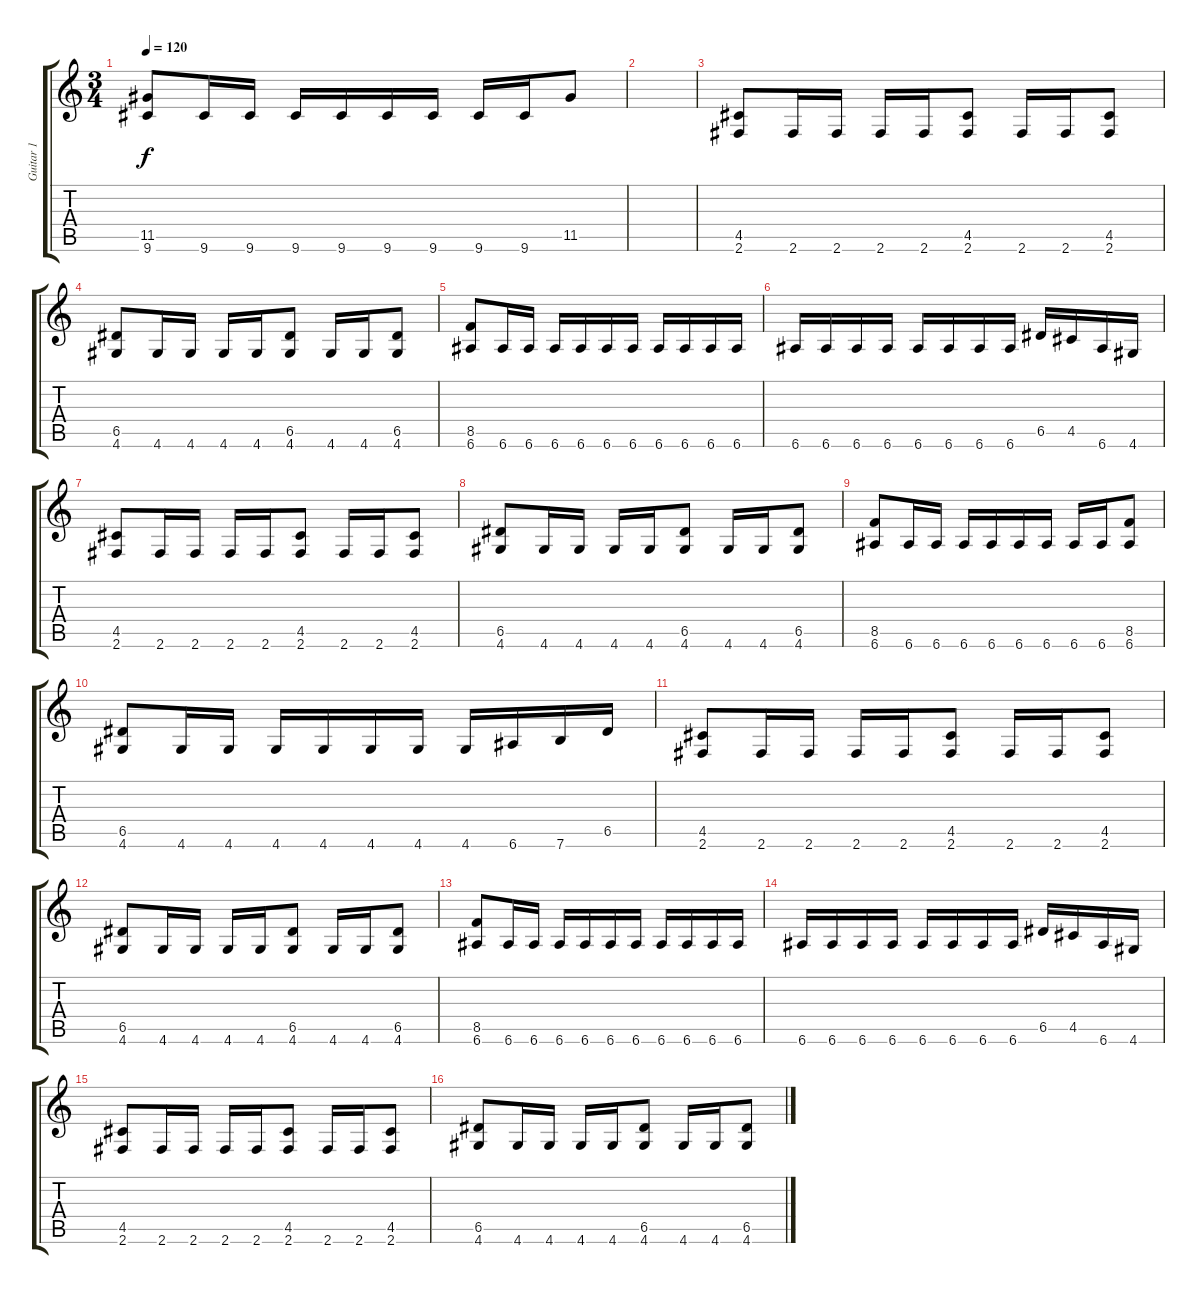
\track ("Guitar 1" "Guitar 1") {instrument distortionguitar}
\staff {score tabs}
\tuning (E4 B3 G3 D3 A2 E2) {hide}
\ts (3 4)
\tempo 120
\clef g2
\ks c
(11.5 9.6).8{dy f} 9.6.16 9.6.16 9.6.16 9.6.16 9.6.16 9.6.16 9.6.16 9.6.16 11.5.8 |
|
(4.5 2.6).8 2.6.16 2.6.16 2.6.16 2.6.16 (4.5 2.6).8 2.6.16 2.6.16 (4.5 2.6).8 |
(6.5 4.6).8 4.6.16 4.6.16 4.6.16 4.6.16 (6.5 4.6).8 4.6.16 4.6.16 (6.5 4.6).8 |
(8.5 6.6).8 6.6.16 6.6.16 6.6.16 6.6.16 6.6.16 6.6.16 6.6.16 6.6.16 6.6.16 6.6.16 |
6.6.16 6.6.16 6.6.16 6.6.16 6.6.16 6.6.16 6.6.16 6.6.16 6.5.16 4.5.16 6.6.16 4.6.16 |
(4.5 2.6).8 2.6.16 2.6.16 2.6.16 2.6.16 (4.5 2.6).8 2.6.16 2.6.16 (4.5 2.6).8 |
(6.5 4.6).8 4.6.16 4.6.16 4.6.16 4.6.16 (6.5 4.6).8 4.6.16 4.6.16 (6.5 4.6).8 |
(8.5 6.6).8 6.6.16 6.6.16 6.6.16 6.6.16 6.6.16 6.6.16 6.6.16 6.6.16 (8.5 6.6).8 |
(6.5 4.6).8 4.6.16 4.6.16 4.6.16 4.6.16 4.6.16 4.6.16 4.6.16 6.6.16 7.6.16 6.5.16 |
(4.5 2.6).8 2.6.16 2.6.16 2.6.16 2.6.16 (4.5 2.6).8 2.6.16 2.6.16 (4.5 2.6).8 |
(6.5 4.6).8 4.6.16 4.6.16 4.6.16 4.6.16 (6.5 4.6).8 4.6.16 4.6.16 (6.5 4.6).8 |
(8.5 6.6).8 6.6.16 6.6.16 6.6.16 6.6.16 6.6.16 6.6.16 6.6.16 6.6.16 6.6.16 6.6.16 |
6.6.16 6.6.16 6.6.16 6.6.16 6.6.16 6.6.16 6.6.16 6.6.16 6.5.16 4.5.16 6.6.16 4.6.16 |
(4.5 2.6).8 2.6.16 2.6.16 2.6.16 2.6.16 (4.5 2.6).8 2.6.16 2.6.16 (4.5 2.6).8 |
(6.5 4.6).8 4.6.16 4.6.16 4.6.16 4.6.16 (6.5 4.6).8 4.6.16 4.6.16 (6.5 4.6).8
